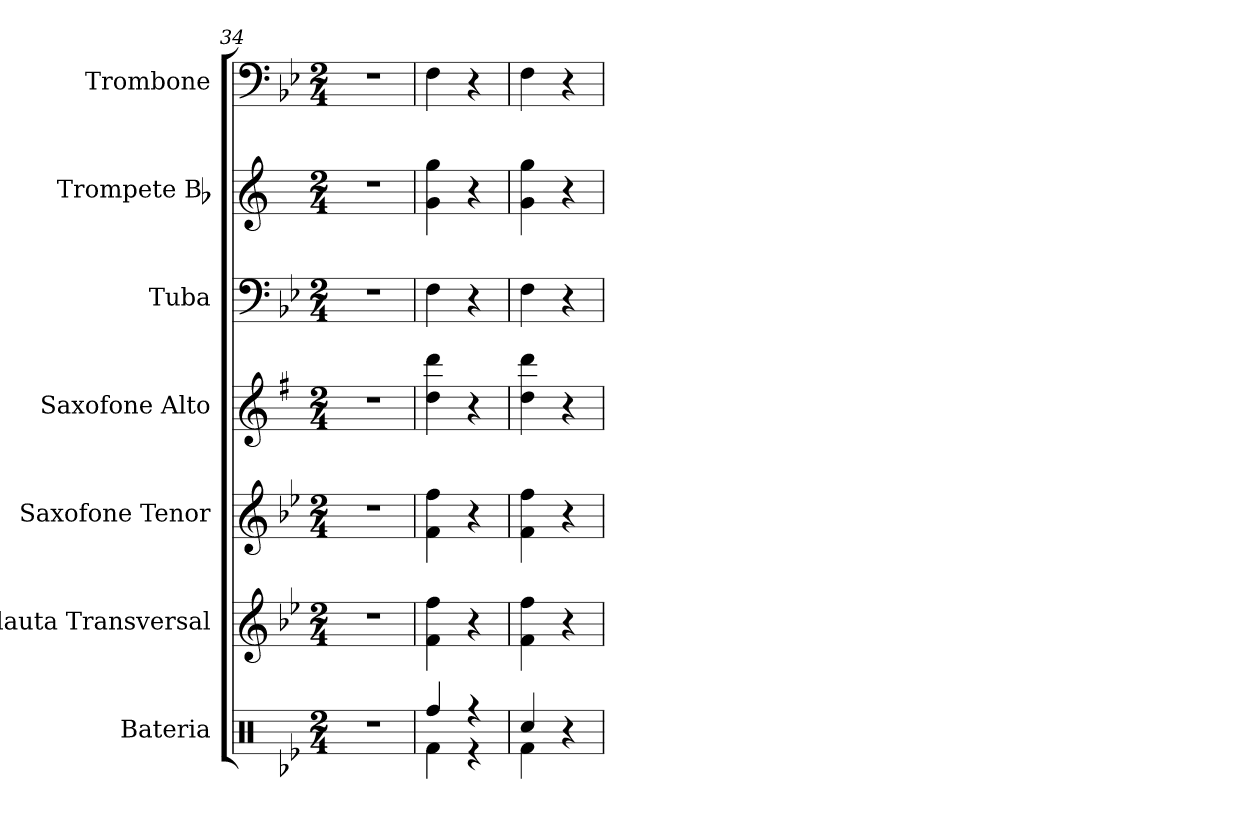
**kern	**kern	**kern	**kern	**kern	**kern	**kern
*part7	*part6	*part5	*part4	*part3	*part2	*part1
*staff7	*staff6	*staff5	*staff4	*staff3	*staff2	*staff1
*I"Bateria	*I"Flauta Transversal	*I"Saxofone Tenor	*I"Saxofone Alto	*I"Tuba	*I"Trompete Bb	*I"Trombone
*	*I'Fl	*	*	*I'Tba	*I'Tpt	*I'Trb
*clefX	*clefG2	*clefG2	*clefG2	*clefF4	*clefG2	*clefF4
*	*	*ITrd8c14	*ITrd5c9	*	*ITrd1c2	*
*k[b-e-]	*k[b-e-]	*k[b-e-]	*k[b-e-]	*k[b-e-]	*k[b-e-]	*k[b-e-]
*M2/4	*M2/4	*M2/4	*M2/4	*M2/4	*M2/4	*M2/4
=34	=34	=34	=34	=34	=34	=34
2r	2r	2r	2r	2r	2r	2r
=35	=35	=35	=35	=35	=35	=35
*^	*	*	*	*	*	*
4Rff/	4Rf\	4f\ 4ff\	4F\ 4f\	4f\ 4ff\	4F\	4f\ 4ff\	4F\
4r	4r	4r	4r	4r	4r	4r	4r
=36	=36	=36	=36	=36	=36	=36	=36
4Rcc/	4Rf\	4f\ 4ff\	4F\ 4f\	4f\ 4ff\	4F\	4f\ 4ff\	4F\
4r	4ryy	4r	4r	4r	4r	4r	4r
*v	*v	*	*	*	*	*	*
=	=	=	=	=	=	=
*-	*-	*-	*-	*-	*-	*-
